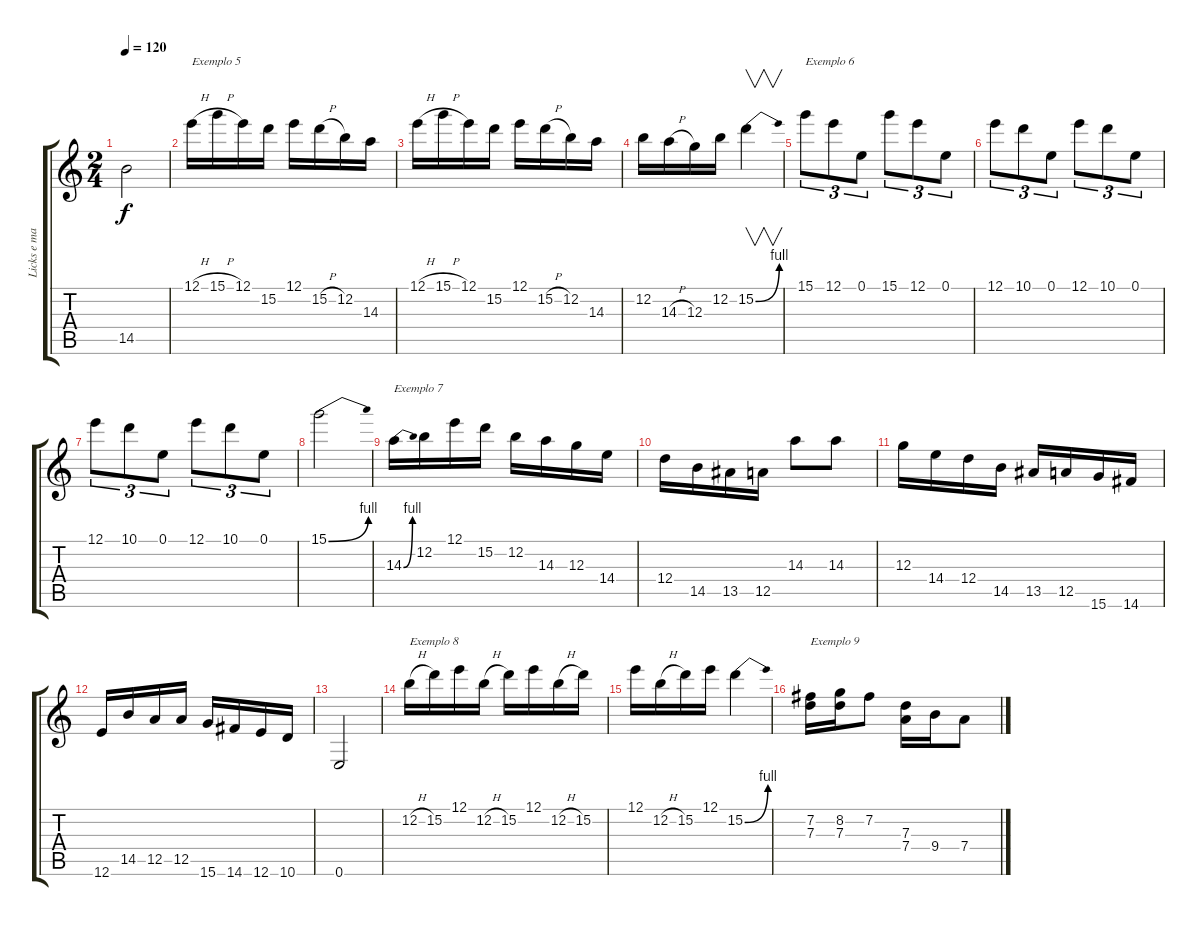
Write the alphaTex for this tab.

\track ("Licks e mais licks!" "Licks e ma") {instrument overdrivenguitar}
\staff {score tabs}
\tuning (E4 B3 G3 D3 A2 E2) {hide}
\ts (2 4)
\tempo 120
\clef g2
\ks c
14.5.2{dy f} |
12.1{h}.16{txt "Exemplo 5"} 15.1{h}.16 12.1.16 15.2.16 12.1.16 15.2{h}.16 12.2.16 14.3.16 |
12.1{h}.16 15.1{h}.16 12.1.16 15.2.16 12.1.16 15.2{h}.16 12.2.16 14.3.16 |
12.2.16 14.3{h}.16 12.3.16 12.2.16 15.2{be (bend 0 0 60 4)}.4{v} |
15.1.8{tu (3 2) txt "Exemplo 6"} 12.1.8{tu (3 2)} 0.1.8{tu (3 2)} 15.1.8{tu (3 2)} 12.1.8{tu (3 2)} 0.1.8{tu (3 2)} |
12.1.8{tu (3 2)} 10.1.8{tu (3 2)} 0.1.8{tu (3 2)} 12.1.8{tu (3 2)} 10.1.8{tu (3 2)} 0.1.8{tu (3 2)} |
12.1.8{tu (3 2)} 10.1.8{tu (3 2)} 0.1.8{tu (3 2)} 12.1.8{tu (3 2)} 10.1.8{tu (3 2)} 0.1.8{tu (3 2)} |
15.1{be (bend 0 0 60 4)}.2 |
14.3{be (bend 0 0 60 4)}.16{txt "Exemplo 7"} 12.2.16 12.1.16 15.2.16 12.2.16 14.3.16 12.3.16 14.4.16 |
12.4.16 14.5.16 13.5.16 12.5.16 14.3.8 14.3.8 |
12.3.16 14.4.16 12.4.16 14.5.16 13.5.16 12.5.16 15.6.16 14.6.16 |
12.6.16 14.5.16 12.5.16 12.5.16 15.6.16 14.6.16 12.6.16 10.6.16 |
0.6.2 |
12.2{h}.16{txt "Exemplo 8"} 15.2.16 12.1.16 12.2{h}.16 15.2.16 12.1.16 12.2{h}.16 15.2.16 |
12.1.16 12.2{h}.16 15.2.16 12.1.16 15.2{be (bend 0 0 60 4)}.4 |
(7.2 7.3).16{txt "Exemplo 9"} (8.2 7.3).16 7.2.8 (7.3 7.4).16 9.4.16 7.4.8
